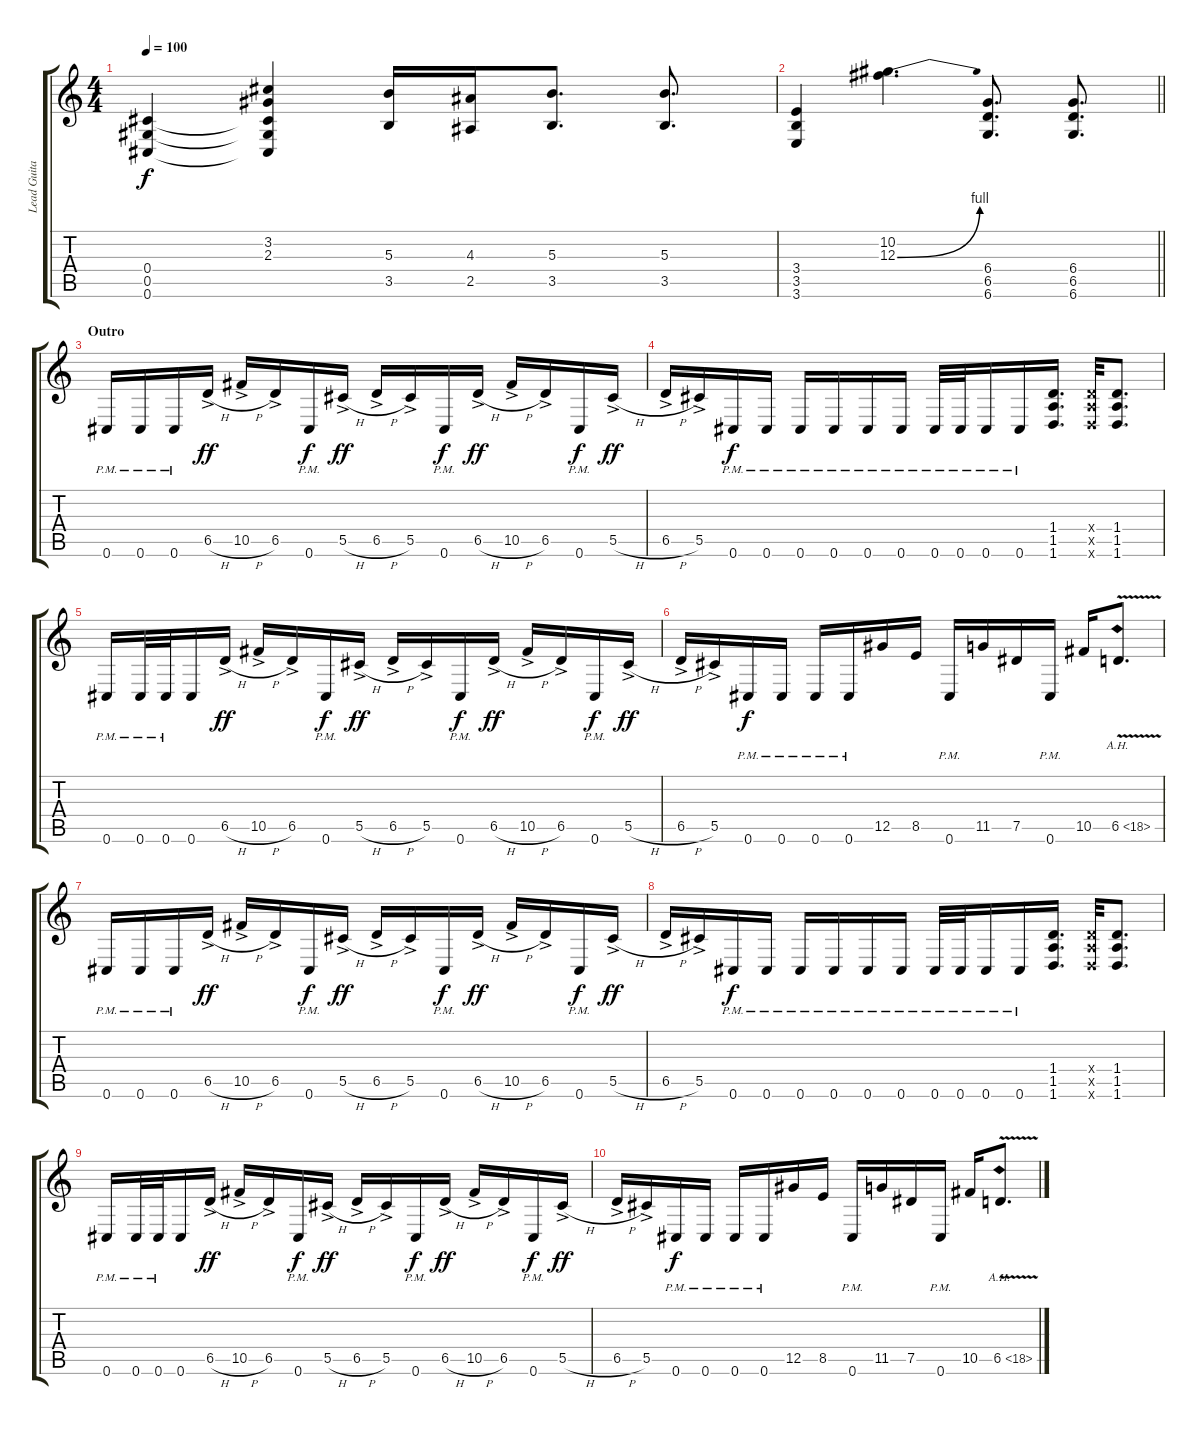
\track ("Lead Guitar" "Lead Guita") {instrument distortionguitar}
\staff {score tabs}
\tuning (Eb4 Bb3 Gb3 Db3 Ab2 Db2) {hide}
\ts (4 4)
\tempo 100
\clef g2
\ks c
(0.4 0.5 0.6).4{dy f} (3.2 2.3 0.4{t} 0.5{t} 0.6{t}).4 (5.3 3.5).16 (4.3 2.5).16 (5.3 3.5).8{d} (5.3 3.5).8{d} |
\barLineRight lightlight
(3.4 3.5 3.6).4 (10.2 12.3{be (bend 0 0 60 4)}).4{d volume 16 balance 8} (6.4 6.5 6.6).8{d volume 16 balance 0} (6.4 6.5 6.6).8{d} |
\section ("" "Outro")
0.6{pm}.16 0.6{pm}.16 0.6{pm}.16 6.5{h ac}.16{dy ff} 10.5{h ac}.16 6.5{ac}.16 0.6{pm}.16{dy f} 5.5{h ac}.16{dy ff} 6.5{h ac}.16 5.5{ac}.16 0.6{pm}.16{dy f} 6.5{h ac}.16{dy ff} 10.5{h ac}.16 6.5{ac}.16 0.6{pm}.16{dy f} 5.5{h ac}.16{dy ff} |
6.5{h ac}.16 5.5{ac}.16 0.6{pm}.16{dy f} 0.6{pm}.16 0.6{pm}.16 0.6{pm}.16 0.6{pm}.16 0.6{pm}.16 0.6{pm}.32 0.6{pm}.32 0.6{pm}.16 0.6{pm}.16 (1.4 1.5 1.6).16{d} (1.4{x} 1.5{x} 1.6{x}).32 (1.4 1.5 1.6).8{d} |
0.6{pm}.16 0.6{pm}.32 0.6{pm}.32 0.6.16 6.5{h ac}.16{dy ff} 10.5{h ac}.16 6.5{ac}.16 0.6{pm}.16{dy f} 5.5{h ac}.16{dy ff} 6.5{h ac}.16 5.5{ac}.16 0.6{pm}.16{dy f} 6.5{h ac}.16{dy ff} 10.5{h ac}.16 6.5{ac}.16 0.6{pm}.16{dy f} 5.5{h ac}.16{dy ff} |
6.5{h ac}.16 5.5{ac}.16 0.6{pm}.16{dy f} 0.6{pm}.16 0.6{pm}.16 0.6{pm}.16 12.5.16 8.5.16 0.6{pm}.16 11.5.16 7.5.16 0.6{pm}.16 10.5.16 6.5{ah 12 v}.8{d} |
0.6{pm}.16 0.6{pm}.16 0.6{pm}.16 6.5{h ac}.16{dy ff} 10.5{h ac}.16 6.5{ac}.16 0.6{pm}.16{dy f} 5.5{h ac}.16{dy ff} 6.5{h ac}.16 5.5{ac}.16 0.6{pm}.16{dy f} 6.5{h ac}.16{dy ff} 10.5{h ac}.16 6.5{ac}.16 0.6{pm}.16{dy f} 5.5{h ac}.16{dy ff} |
6.5{h ac}.16 5.5{ac}.16 0.6{pm}.16{dy f} 0.6{pm}.16 0.6{pm}.16 0.6{pm}.16 0.6{pm}.16 0.6{pm}.16 0.6{pm}.32 0.6{pm}.32 0.6{pm}.16 0.6{pm}.16 (1.4 1.5 1.6).16{d} (1.4{x} 1.5{x} 1.6{x}).32 (1.4 1.5 1.6).8{d} |
0.6{pm}.16 0.6{pm}.32 0.6{pm}.32 0.6.16 6.5{h ac}.16{dy ff} 10.5{h ac}.16 6.5{ac}.16 0.6{pm}.16{dy f} 5.5{h ac}.16{dy ff} 6.5{h ac}.16 5.5{ac}.16 0.6{pm}.16{dy f} 6.5{h ac}.16{dy ff} 10.5{h ac}.16 6.5{ac}.16 0.6{pm}.16{dy f} 5.5{h ac}.16{dy ff} |
6.5{h ac}.16 5.5{ac}.16 0.6{pm}.16{dy f} 0.6{pm}.16 0.6{pm}.16 0.6{pm}.16 12.5.16 8.5.16 0.6{pm}.16 11.5.16 7.5.16 0.6{pm}.16 10.5.16 6.5{ah 12 v}.8{d}
